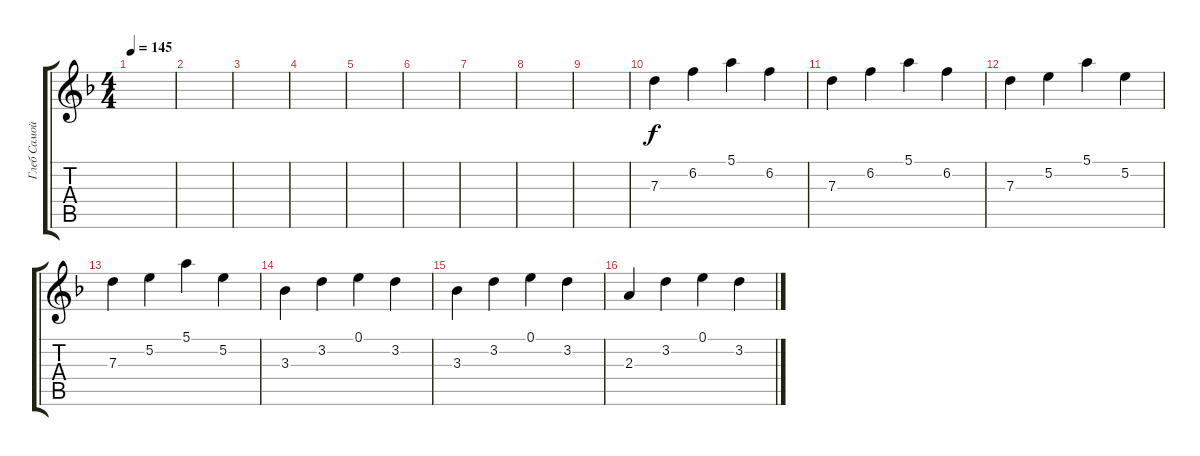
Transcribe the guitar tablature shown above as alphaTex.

\track ("Глеб Самойлов" "Глеб Самой") {instrument electricguitarclean}
\staff {score tabs}
\tuning (E4 B3 G3 D3 A2 E2) {hide}
\ts (4 4)
\tempo 145
\clef g2
\ks f
|
|
|
|
|
|
|
|
|
7.3.4 6.2.4 5.1.4 6.2.4 |
7.3.4 6.2.4 5.1.4 6.2.4 |
7.3.4 5.2.4 5.1.4 5.2.4 |
7.3.4 5.2.4 5.1.4 5.2.4 |
3.3.4 3.2.4 0.1.4 3.2.4 |
3.3.4 3.2.4 0.1.4 3.2.4 |
2.3.4 3.2.4 0.1.4 3.2.4
